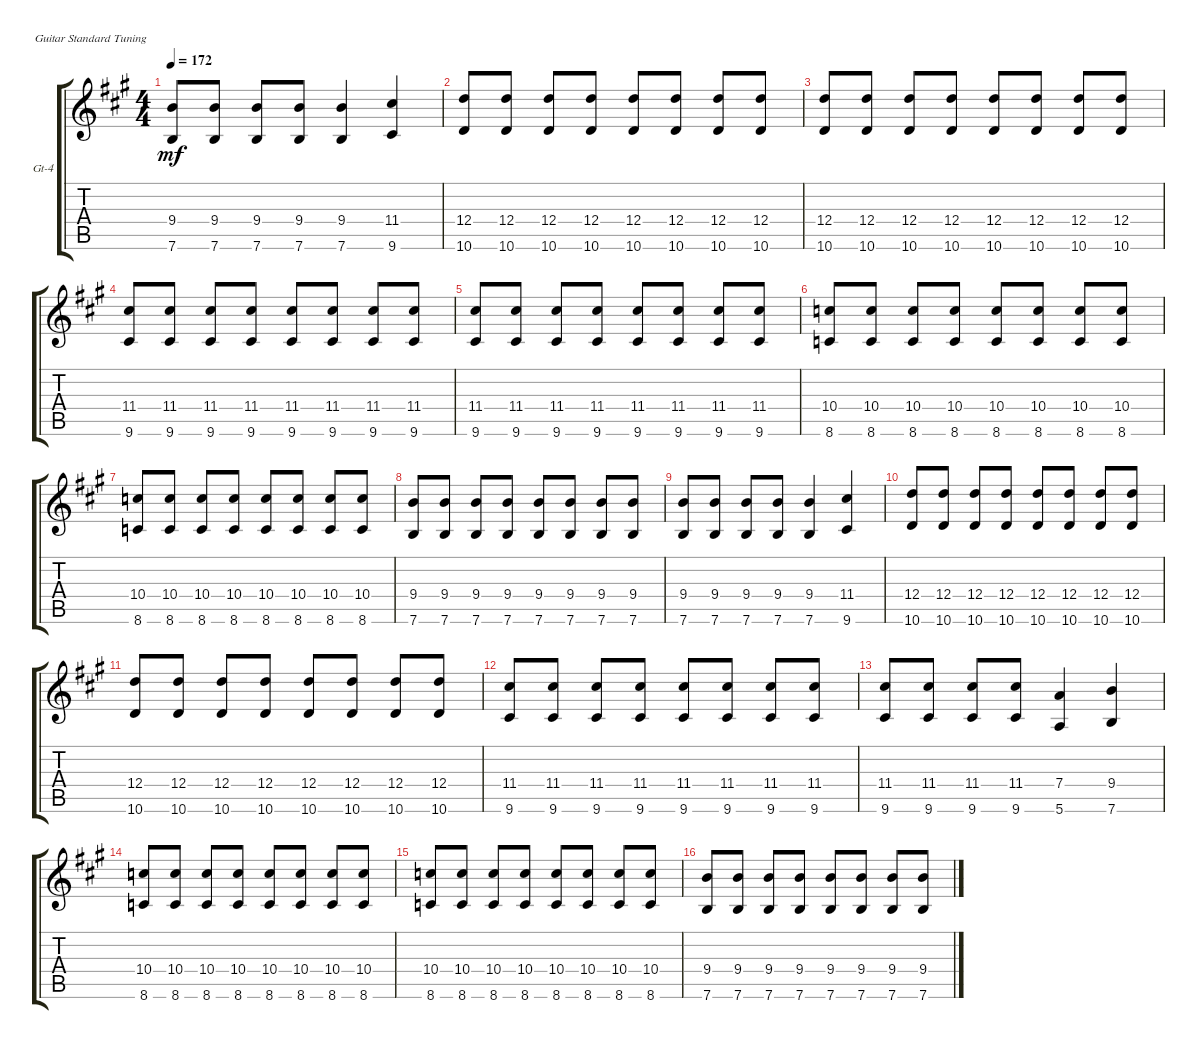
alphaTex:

\defaultSystemsLayout 4
\bracketExtendMode groupsimilarinstruments
\firstSystemTrackNameOrientation horizontal
\otherSystemsTrackNameOrientation horizontal
\track ("Guitar 4" "Gt-4") {instrument distortionguitar}
\staff {score tabs}
\tuning (E4 B3 G3 D3 A2 E2)
\ts (4 4)
\tempo 172
\clef g2
\ks a
(7.6 9.4).8{dy mf} (7.6 9.4).8 (7.6 9.4).8 (7.6 9.4).8 (7.6 9.4).4 (11.4 9.6).4 |
(10.6 12.4).8 (10.6 12.4).8 (10.6 12.4).8 (10.6 12.4).8 (10.6 12.4).8 (10.6 12.4).8 (10.6 12.4).8 (10.6 12.4).8 |
(10.6 12.4).8 (10.6 12.4).8 (10.6 12.4).8 (10.6 12.4).8 (10.6 12.4).8 (10.6 12.4).8 (10.6 12.4).8 (10.6 12.4).8 |
(9.6 11.4).8 (9.6 11.4).8 (9.6 11.4).8 (9.6 11.4).8 (9.6 11.4).8 (9.6 11.4).8 (9.6 11.4).8 (9.6 11.4).8 |
(9.6 11.4).8 (9.6 11.4).8 (9.6 11.4).8 (9.6 11.4).8 (9.6 11.4).8 (9.6 11.4).8 (9.6 11.4).8 (9.6 11.4).8 |
(8.6 10.4).8 (8.6 10.4).8 (8.6 10.4).8 (8.6 10.4).8 (8.6 10.4).8 (8.6 10.4).8 (8.6 10.4).8 (8.6 10.4).8 |
(8.6 10.4).8 (8.6 10.4).8 (8.6 10.4).8 (8.6 10.4).8 (8.6 10.4).8 (8.6 10.4).8 (8.6 10.4).8 (8.6 10.4).8 |
\scale
0.333333 (7.6 9.4).8 (7.6 9.4).8 (7.6 9.4).8 (7.6 9.4).8 (7.6 9.4).8 (7.6 9.4).8 (7.6 9.4).8 (7.6 9.4).8 |
\scale
0.333333 (7.6 9.4).8 (7.6 9.4).8 (7.6 9.4).8 (7.6 9.4).8 (7.6 9.4).4 (9.6 11.4).4 |
\scale
0.333333 (12.4 10.6).8 (12.4 10.6).8 (12.4 10.6).8 (12.4 10.6).8 (12.4 10.6).8 (12.4 10.6).8 (12.4 10.6).8 (12.4 10.6).8 |
\scale
0.333333 (12.4 10.6).8 (12.4 10.6).8 (12.4 10.6).8 (12.4 10.6).8 (12.4 10.6).8 (12.4 10.6).8 (12.4 10.6).8 (12.4 10.6).8 |
\scale
0.333333 (11.4 9.6).8 (11.4 9.6).8 (11.4 9.6).8 (11.4 9.6).8 (11.4 9.6).8 (11.4 9.6).8 (11.4 9.6).8 (11.4 9.6).8 |
\scale
0.333333 (11.4 9.6).8 (11.4 9.6).8 (11.4 9.6).8 (11.4 9.6).8 (5.6 7.4).4 (7.6 9.4).4 |
\scale
0.333333 (10.4 8.6).8 (10.4 8.6).8 (10.4 8.6).8 (10.4 8.6).8 (10.4 8.6).8 (10.4 8.6).8 (10.4 8.6).8 (10.4 8.6).8 |
\scale
0.333333 (10.4 8.6).8 (10.4 8.6).8 (10.4 8.6).8 (10.4 8.6).8 (10.4 8.6).8 (10.4 8.6).8 (10.4 8.6).8 (10.4 8.6).8 |
\scale
0.333333 (7.6 9.4).8 (7.6 9.4).8 (7.6 9.4).8 (7.6 9.4).8 (7.6 9.4).8 (7.6 9.4).8 (7.6 9.4).8 (7.6 9.4).8
